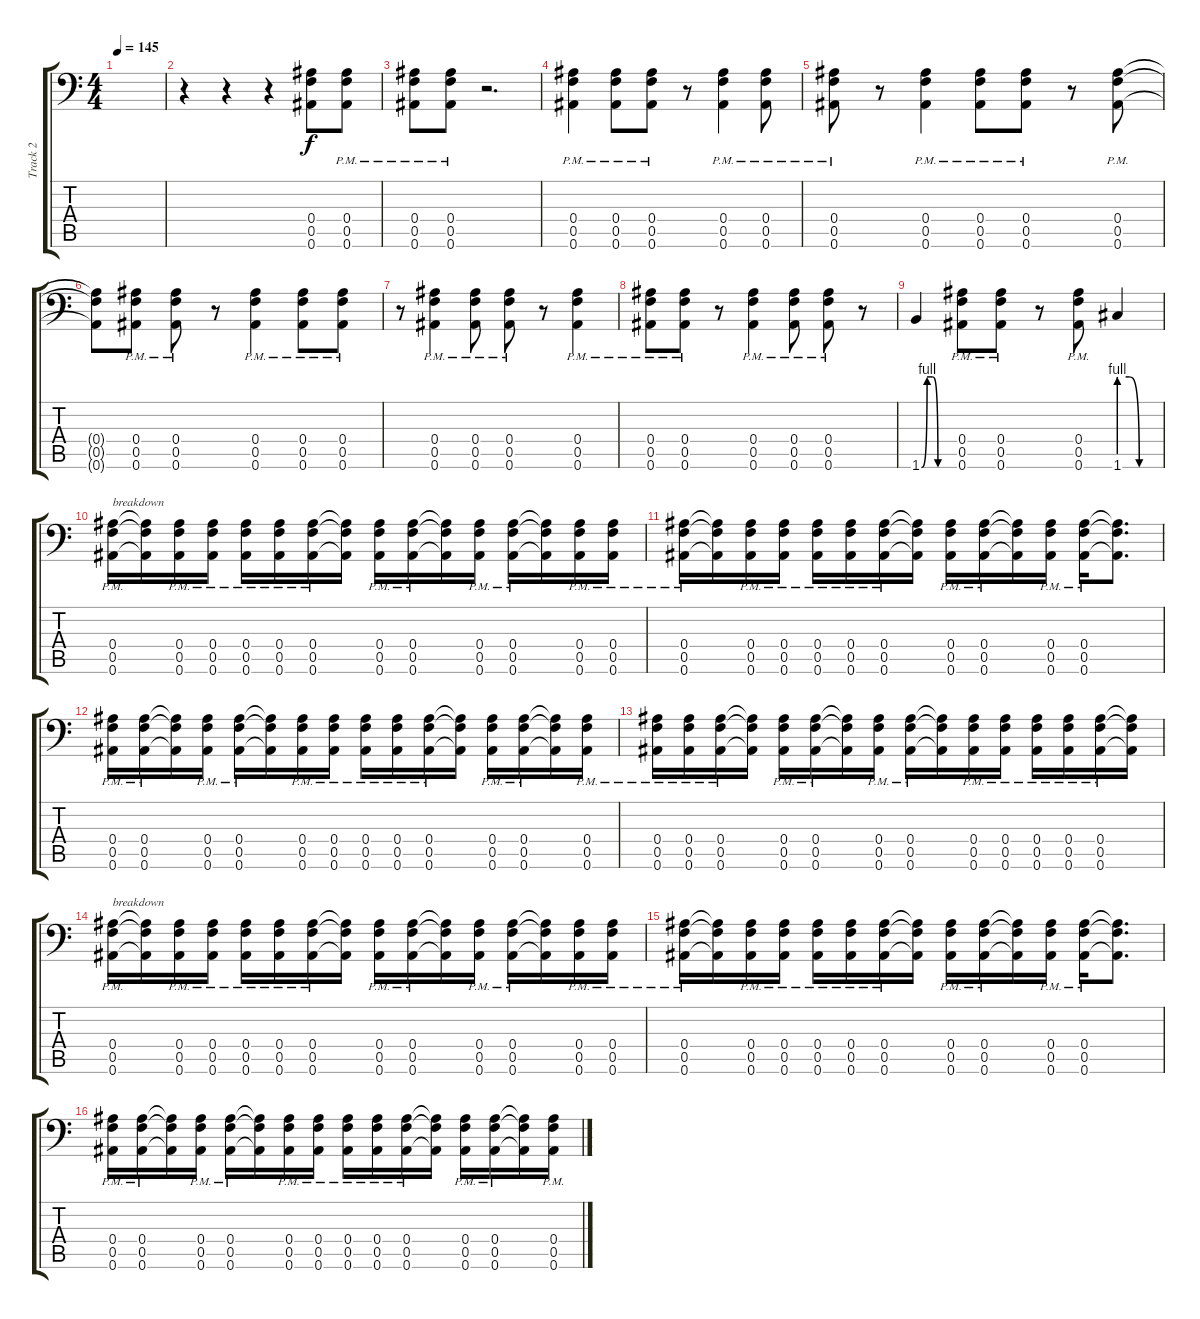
\track ("Track 2" "Track 2") {instrument distortionguitar}
\staff {score tabs}
\tuning (C4 G3 Eb3 Bb2 F2 Bb1) {hide}
\ts (4 4)
\tempo 145
\clef f4
\ks c
|
r.4 r.4 r.4 (0.4 0.5 0.6).8 (0.4{pm} 0.5{pm} 0.6{pm}).8 |
(0.4{pm} 0.5{pm} 0.6{pm}).8 (0.4{pm} 0.5{pm} 0.6{pm}).8 r.2{d} |
(0.4{pm} 0.5{pm} 0.6{pm}).4 (0.4{pm} 0.5{pm} 0.6{pm}).8 (0.4{pm} 0.5{pm} 0.6{pm}).8 r.8 (0.4{pm} 0.5{pm} 0.6{pm}).4 (0.4{pm} 0.5{pm} 0.6{pm}).8 |
(0.4{pm} 0.5{pm} 0.6{pm}).8 r.8 (0.4{pm} 0.5{pm} 0.6{pm}).4 (0.4{pm} 0.5{pm} 0.6{pm}).8 (0.4{pm} 0.5{pm} 0.6{pm}).8 r.8 (0.4{pm} 0.5{pm} 0.6{pm}).8 |
(0.4{t} 0.5{t} 0.6{t}).8 (0.4{pm} 0.5{pm} 0.6{pm}).8 (0.4{pm} 0.5{pm} 0.6{pm}).8 r.8 (0.4{pm} 0.5{pm} 0.6{pm}).4 (0.4{pm} 0.5{pm} 0.6{pm}).8 (0.4{pm} 0.5{pm} 0.6{pm}).8 |
r.8 (0.4{pm} 0.5{pm} 0.6{pm}).4 (0.4{pm} 0.5{pm} 0.6{pm}).8 (0.4{pm} 0.5{pm} 0.6{pm}).8 r.8 (0.4{pm} 0.5{pm} 0.6{pm}).4 |
(0.4{pm} 0.5{pm} 0.6{pm}).8 (0.4{pm} 0.5{pm} 0.6{pm}).8 r.8 (0.4{pm} 0.5{pm} 0.6{pm}).4 (0.4{pm} 0.5{pm} 0.6{pm}).8 (0.4{pm} 0.5{pm} 0.6{pm}).8 r.8 |
1.6{be (custom 0 0 10 4 20 4 30 0 60 0)}.4 (0.4{pm} 0.5{pm} 0.6{pm}).8 (0.4{pm} 0.5{pm} 0.6{pm}).8 r.8 (0.4{pm} 0.5{pm} 0.6{pm}).8 1.6{be (custom 0 4 15 4 30 0 60 0)}.4 |
(0.4{pm} 0.5{pm} 0.6{pm}).16{txt "breakdown"} (0.4{t} 0.5{t} 0.6{t}).16 (0.4{pm} 0.5{pm} 0.6{pm}).16 (0.4{pm} 0.5{pm} 0.6{pm}).16 (0.4{pm} 0.5{pm} 0.6{pm}).16 (0.4{pm} 0.5{pm} 0.6{pm}).16 (0.4{pm} 0.5{pm} 0.6{pm}).16 (0.4{t} 0.5{t} 0.6{t}).16 (0.4{pm} 0.5{pm} 0.6{pm}).16 (0.4{pm} 0.5{pm} 0.6{pm}).16 (0.4{t} 0.5{t} 0.6{t}).16 (0.4{pm} 0.5{pm} 0.6{pm}).16 (0.4{pm} 0.5{pm} 0.6{pm}).16 (0.4{t} 0.5{t} 0.6{t}).16 (0.4{pm} 0.5{pm} 0.6{pm}).16 (0.4{pm} 0.5{pm} 0.6{pm}).16 |
(0.4{pm} 0.5{pm} 0.6{pm}).16 (0.4{t} 0.5{t} 0.6{t}).16 (0.4{pm} 0.5{pm} 0.6{pm}).16 (0.4{pm} 0.5{pm} 0.6{pm}).16 (0.4{pm} 0.5{pm} 0.6{pm}).16 (0.4{pm} 0.5{pm} 0.6{pm}).16 (0.4{pm} 0.5{pm} 0.6{pm}).16 (0.4{t} 0.5{t} 0.6{t}).16 (0.4{pm} 0.5{pm} 0.6{pm}).16 (0.4{pm} 0.5{pm} 0.6{pm}).16 (0.4{t} 0.5{t} 0.6{t}).16 (0.4{pm} 0.5{pm} 0.6{pm}).16 (0.4{pm} 0.5{pm} 0.6{pm}).16 (0.4{t} 0.5{t} 0.6{t}).8{d} |
(0.4{pm} 0.5{pm} 0.6{pm}).16 (0.4{pm} 0.5{pm} 0.6{pm}).16 (0.4{t} 0.5{t} 0.6{t}).16 (0.4{pm} 0.5{pm} 0.6{pm}).16 (0.4{pm} 0.5{pm} 0.6{pm}).16 (0.4{t} 0.5{t} 0.6{t}).16 (0.4{pm} 0.5{pm} 0.6{pm}).16 (0.4{pm} 0.5{pm} 0.6{pm}).16 (0.4{pm} 0.5{pm} 0.6{pm}).16 (0.4{pm} 0.5{pm} 0.6{pm}).16 (0.4{pm} 0.5{pm} 0.6{pm}).16 (0.4{t} 0.5{t} 0.6{t}).16 (0.4{pm} 0.5{pm} 0.6{pm}).16 (0.4{pm} 0.5{pm} 0.6{pm}).16 (0.4{t} 0.5{t} 0.6{t}).16 (0.4{pm} 0.5{pm} 0.6{pm}).16 |
(0.4{pm} 0.5{pm} 0.6{pm}).16 (0.4{pm} 0.5{pm} 0.6{pm}).16 (0.4{pm} 0.5{pm} 0.6{pm}).16 (0.4{t} 0.5{t} 0.6{t}).16 (0.4{pm} 0.5{pm} 0.6{pm}).16 (0.4{pm} 0.5{pm} 0.6{pm}).16 (0.4{t} 0.5{t} 0.6{t}).16 (0.4{pm} 0.5{pm} 0.6{pm}).16 (0.4{pm} 0.5{pm} 0.6{pm}).16 (0.4{t} 0.5{t} 0.6{t}).16 (0.4{pm} 0.5{pm} 0.6{pm}).16 (0.4{pm} 0.5{pm} 0.6{pm}).16 (0.4{pm} 0.5{pm} 0.6{pm}).16 (0.4{pm} 0.5{pm} 0.6{pm}).16 (0.4{pm} 0.5{pm} 0.6{pm}).16 (0.4{t} 0.5{t} 0.6{t}).16 |
(0.4{pm} 0.5{pm} 0.6{pm}).16{txt "breakdown"} (0.4{t} 0.5{t} 0.6{t}).16 (0.4{pm} 0.5{pm} 0.6{pm}).16 (0.4{pm} 0.5{pm} 0.6{pm}).16 (0.4{pm} 0.5{pm} 0.6{pm}).16 (0.4{pm} 0.5{pm} 0.6{pm}).16 (0.4{pm} 0.5{pm} 0.6{pm}).16 (0.4{t} 0.5{t} 0.6{t}).16 (0.4{pm} 0.5{pm} 0.6{pm}).16 (0.4{pm} 0.5{pm} 0.6{pm}).16 (0.4{t} 0.5{t} 0.6{t}).16 (0.4{pm} 0.5{pm} 0.6{pm}).16 (0.4{pm} 0.5{pm} 0.6{pm}).16 (0.4{t} 0.5{t} 0.6{t}).16 (0.4{pm} 0.5{pm} 0.6{pm}).16 (0.4{pm} 0.5{pm} 0.6{pm}).16 |
(0.4{pm} 0.5{pm} 0.6{pm}).16 (0.4{t} 0.5{t} 0.6{t}).16 (0.4{pm} 0.5{pm} 0.6{pm}).16 (0.4{pm} 0.5{pm} 0.6{pm}).16 (0.4{pm} 0.5{pm} 0.6{pm}).16 (0.4{pm} 0.5{pm} 0.6{pm}).16 (0.4{pm} 0.5{pm} 0.6{pm}).16 (0.4{t} 0.5{t} 0.6{t}).16 (0.4{pm} 0.5{pm} 0.6{pm}).16 (0.4{pm} 0.5{pm} 0.6{pm}).16 (0.4{t} 0.5{t} 0.6{t}).16 (0.4{pm} 0.5{pm} 0.6{pm}).16 (0.4{pm} 0.5{pm} 0.6{pm}).16 (0.4{t} 0.5{t} 0.6{t}).8{d} |
(0.4{pm} 0.5{pm} 0.6{pm}).16 (0.4{pm} 0.5{pm} 0.6{pm}).16 (0.4{t} 0.5{t} 0.6{t}).16 (0.4{pm} 0.5{pm} 0.6{pm}).16 (0.4{pm} 0.5{pm} 0.6{pm}).16 (0.4{t} 0.5{t} 0.6{t}).16 (0.4{pm} 0.5{pm} 0.6{pm}).16 (0.4{pm} 0.5{pm} 0.6{pm}).16 (0.4{pm} 0.5{pm} 0.6{pm}).16 (0.4{pm} 0.5{pm} 0.6{pm}).16 (0.4{pm} 0.5{pm} 0.6{pm}).16 (0.4{t} 0.5{t} 0.6{t}).16 (0.4{pm} 0.5{pm} 0.6{pm}).16 (0.4{pm} 0.5{pm} 0.6{pm}).16 (0.4{t} 0.5{t} 0.6{t}).16 (0.4{pm} 0.5{pm} 0.6{pm}).16
